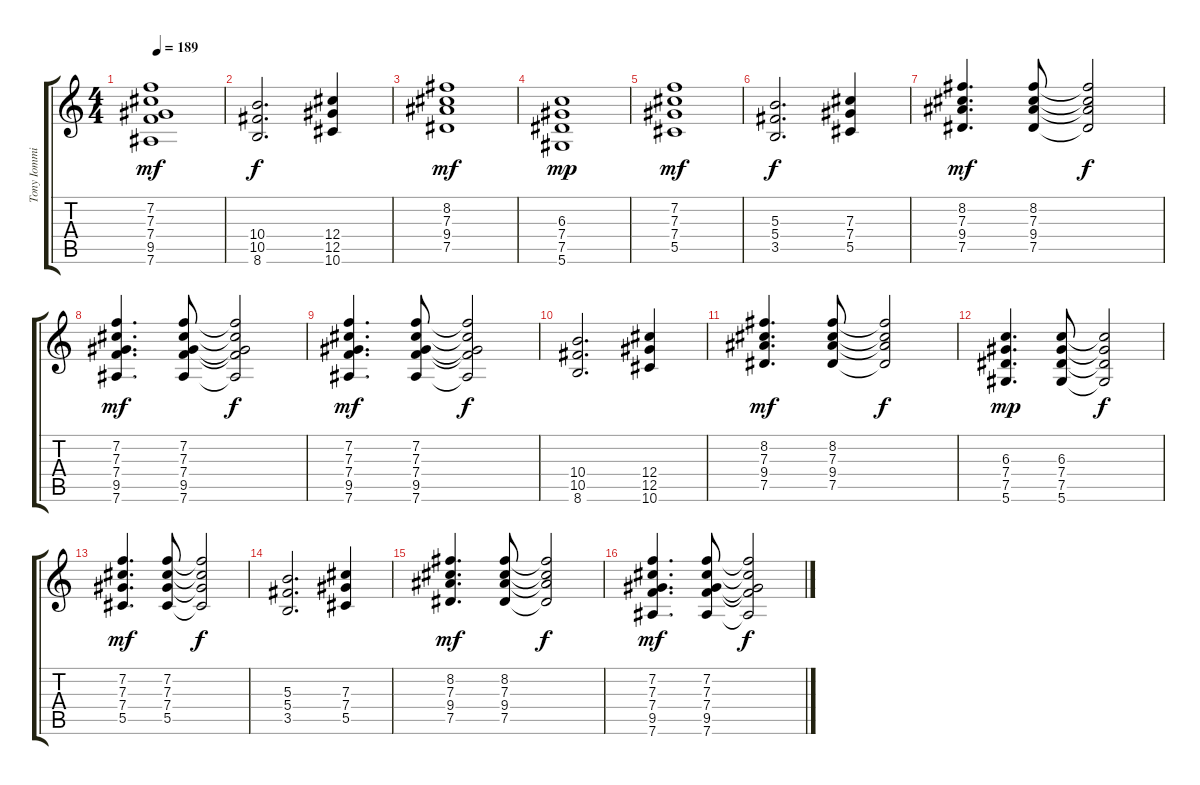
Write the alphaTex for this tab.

\track ("Tony Iommi (Rh. 2)" "Tony Iommi") {instrument overdrivenguitar}
\staff {score tabs}
\tuning (Eb4 Bb3 Gb3 Db3 Ab2 Eb2) {hide}
\ts (4 4)
\tempo 189
\clef g2
\ks c
(7.2 7.3 7.4 9.5 7.6).1{dy mf} |
(10.4 10.5 8.6).2{d dy f} (12.4 12.5 10.6).4 |
(8.2 7.3 9.4 7.5).1{dy mf} |
(6.3 7.4 7.5 5.6).1{dy mp} |
(7.2 7.3 7.4 5.5).1{dy mf} |
(5.3 5.4 3.5).2{d dy f} (7.3 7.4 5.5).4 |
(8.2 7.3 9.4 7.5).4{d dy mf} (8.2 7.3 9.4 7.5).8 (8.2{t} 7.3{t} 9.4{t} 7.5{t}).2{dy f} |
(7.2 7.3 7.4 9.5 7.6).4{d dy mf} (7.2 7.3 7.4 9.5 7.6).8 (7.2{t} 7.3{t} 7.4{t} 9.5{t} 7.6{t}).2{dy f} |
(7.2 7.3 7.4 9.5 7.6).4{d dy mf} (7.2 7.3 7.4 9.5 7.6).8 (7.2{t} 7.3{t} 7.4{t} 9.5{t} 7.6{t}).2{dy f} |
(10.4 10.5 8.6).2{d} (12.4 12.5 10.6).4 |
(8.2 7.3 9.4 7.5).4{d dy mf} (8.2 7.3 9.4 7.5).8 (8.2{t} 7.3{t} 9.4{t} 7.5{t}).2{dy f} |
(6.3 7.4 7.5 5.6).4{d dy mp} (6.3 7.4 7.5 5.6).8 (6.3{t} 7.4{t} 7.5{t} 5.6{t}).2{dy f} |
(7.2 7.3 7.4 5.5).4{d dy mf} (7.2 7.3 7.4 5.5).8 (7.2{t} 7.3{t} 7.4{t} 5.5{t}).2{dy f} |
(5.3 5.4 3.5).2{d} (7.3 7.4 5.5).4 |
(8.2 7.3 9.4 7.5).4{d dy mf} (8.2 7.3 9.4 7.5).8 (8.2{t} 7.3{t} 9.4{t} 7.5{t}).2{dy f} |
(7.2 7.3 7.4 9.5 7.6).4{d dy mf} (7.2 7.3 7.4 9.5 7.6).8 (7.2{t} 7.3{t} 7.4{t} 9.5{t} 7.6{t}).2{dy f}
